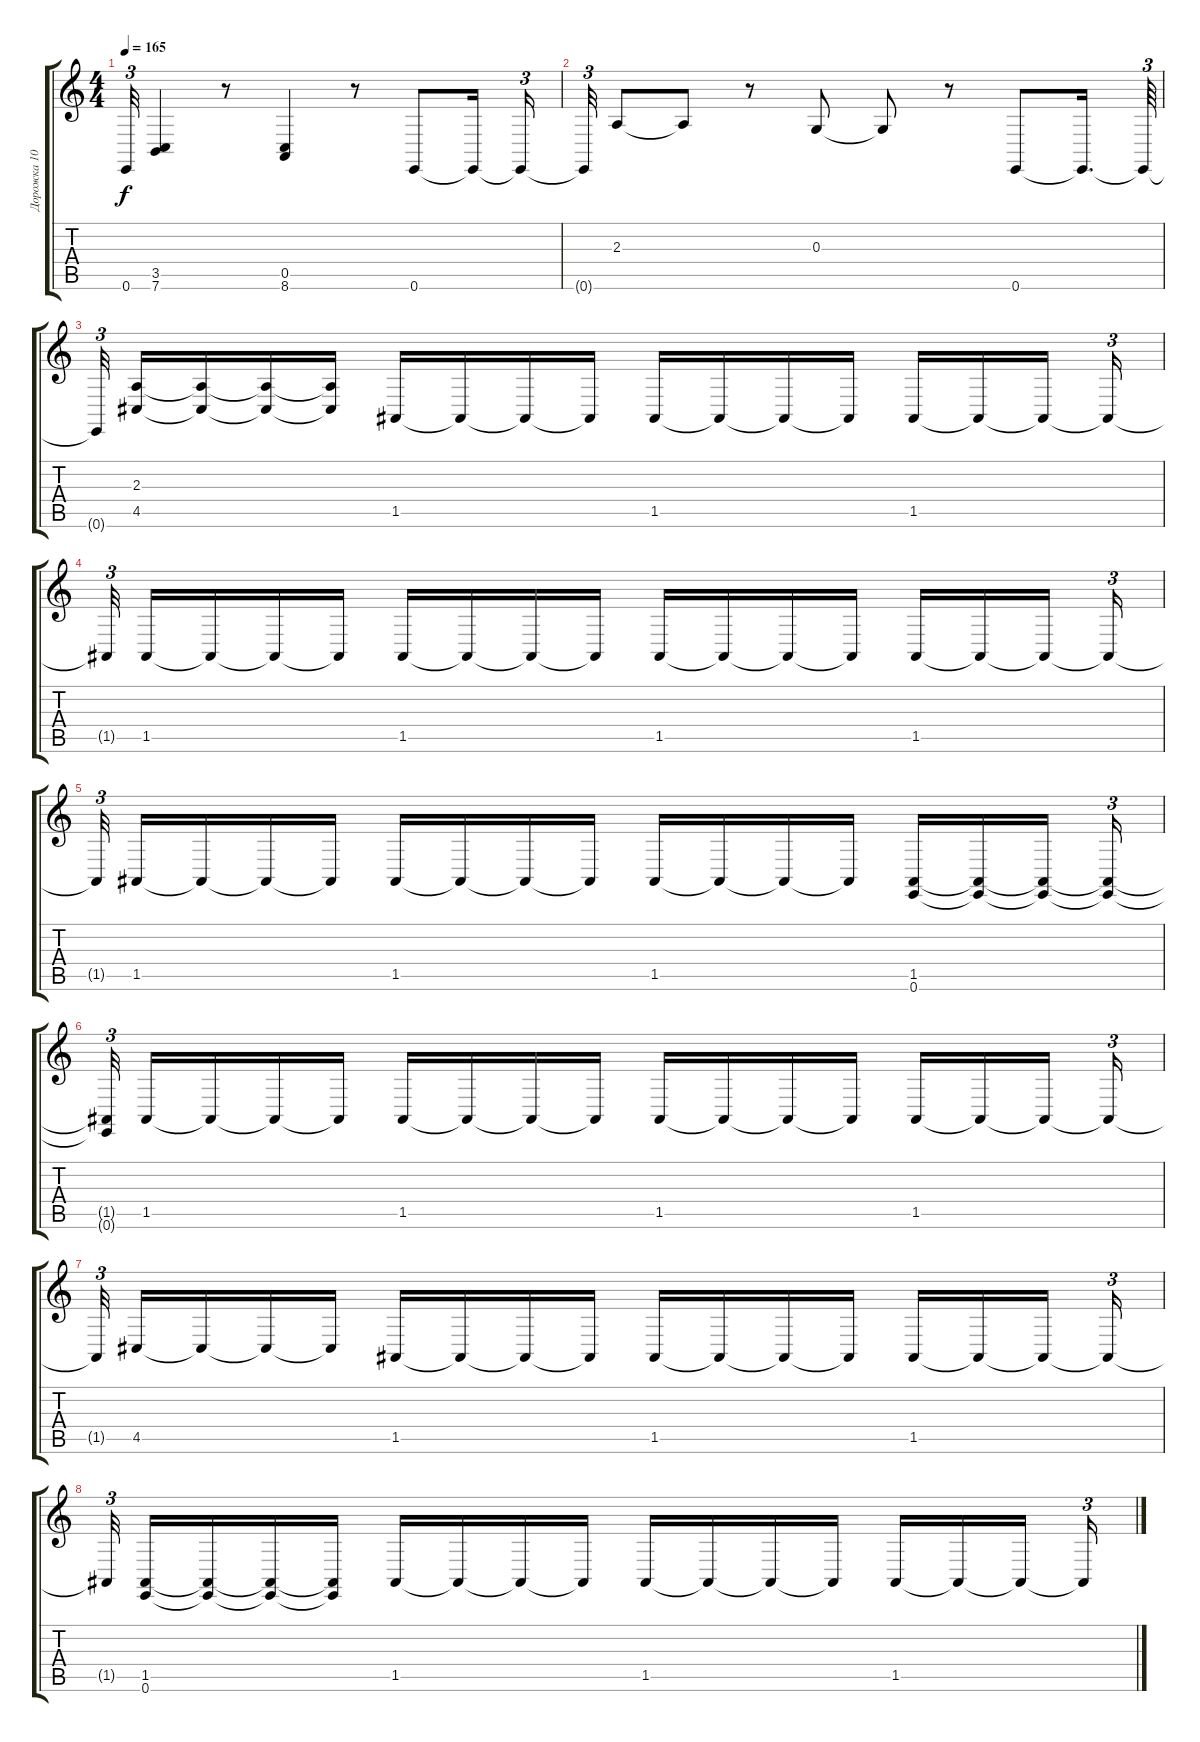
\track ("Дорожка 10" "Дорожка 10") {instrument brightacousticpiano}
\staff {score tabs}
\tuning (E4 B3 G3 D3 A2 E2) {hide}
\ts (4 4)
\tempo 165
\clef g2
\ks c
0.6{t}.32{tu (3 2) dy f} (3.5 7.6).4 r.8 (0.5 8.6).4 r.8 0.6.8 0.6{t}.16 0.6{t}.16{tu (3 2)} |
0.6{t}.32{tu (3 2)} 2.3.8 2.3{t}.8 r.8 0.3.8 0.3{t}.8 r.8 0.6.8 0.6{t}.16{d} 0.6{t}.64{tu (3 2)} |
0.6{t}.32{tu (3 2) beam splitsecondary} (2.3 4.5).16 (2.3{t} 4.5{t}).16 (2.3{t} 4.5{t}).16 (2.3{t} 4.5{t}).16 1.5.16 1.5{t}.16 1.5{t}.16 1.5{t}.16 1.5.16 1.5{t}.16 1.5{t}.16 1.5{t}.16 1.5.16 1.5{t}.16 1.5{t}.16{beam splitsecondary} 1.5{t}.16{tu (3 2)} |
1.5{t}.32{tu (3 2) beam splitsecondary} 1.5.16 1.5{t}.16 1.5{t}.16 1.5{t}.16 1.5.16 1.5{t}.16 1.5{t}.16 1.5{t}.16 1.5.16 1.5{t}.16 1.5{t}.16 1.5{t}.16 1.5.16 1.5{t}.16 1.5{t}.16{beam splitsecondary} 1.5{t}.16{tu (3 2)} |
1.5{t}.32{tu (3 2) beam splitsecondary} 1.5.16 1.5{t}.16 1.5{t}.16 1.5{t}.16 1.5.16 1.5{t}.16 1.5{t}.16 1.5{t}.16 1.5.16 1.5{t}.16 1.5{t}.16 1.5{t}.16 (1.5 0.6).16 (1.5{t} 0.6{t}).16 (1.5{t} 0.6{t}).16{beam splitsecondary} (1.5{t} 0.6{t}).16{tu (3 2)} |
(1.5{t} 0.6{t}).32{tu (3 2) beam splitsecondary} 1.5.16 1.5{t}.16 1.5{t}.16 1.5{t}.16 1.5.16 1.5{t}.16 1.5{t}.16 1.5{t}.16 1.5.16 1.5{t}.16 1.5{t}.16 1.5{t}.16 1.5.16 1.5{t}.16 1.5{t}.16{beam splitsecondary} 1.5{t}.16{tu (3 2)} |
1.5{t}.32{tu (3 2) beam splitsecondary} 4.5.16 4.5{t}.16 4.5{t}.16 4.5{t}.16 1.5.16 1.5{t}.16 1.5{t}.16 1.5{t}.16 1.5.16 1.5{t}.16 1.5{t}.16 1.5{t}.16 1.5.16 1.5{t}.16 1.5{t}.16{beam splitsecondary} 1.5{t}.16{tu (3 2)} |
1.5{t}.32{tu (3 2) beam splitsecondary} (1.5 0.6).16 (1.5{t} 0.6{t}).16 (1.5{t} 0.6{t}).16 (1.5{t} 0.6{t}).16 1.5.16 1.5{t}.16 1.5{t}.16 1.5{t}.16 1.5.16 1.5{t}.16 1.5{t}.16 1.5{t}.16 1.5.16 1.5{t}.16 1.5{t}.16{beam splitsecondary} 1.5{t}.16{tu (3 2)}
